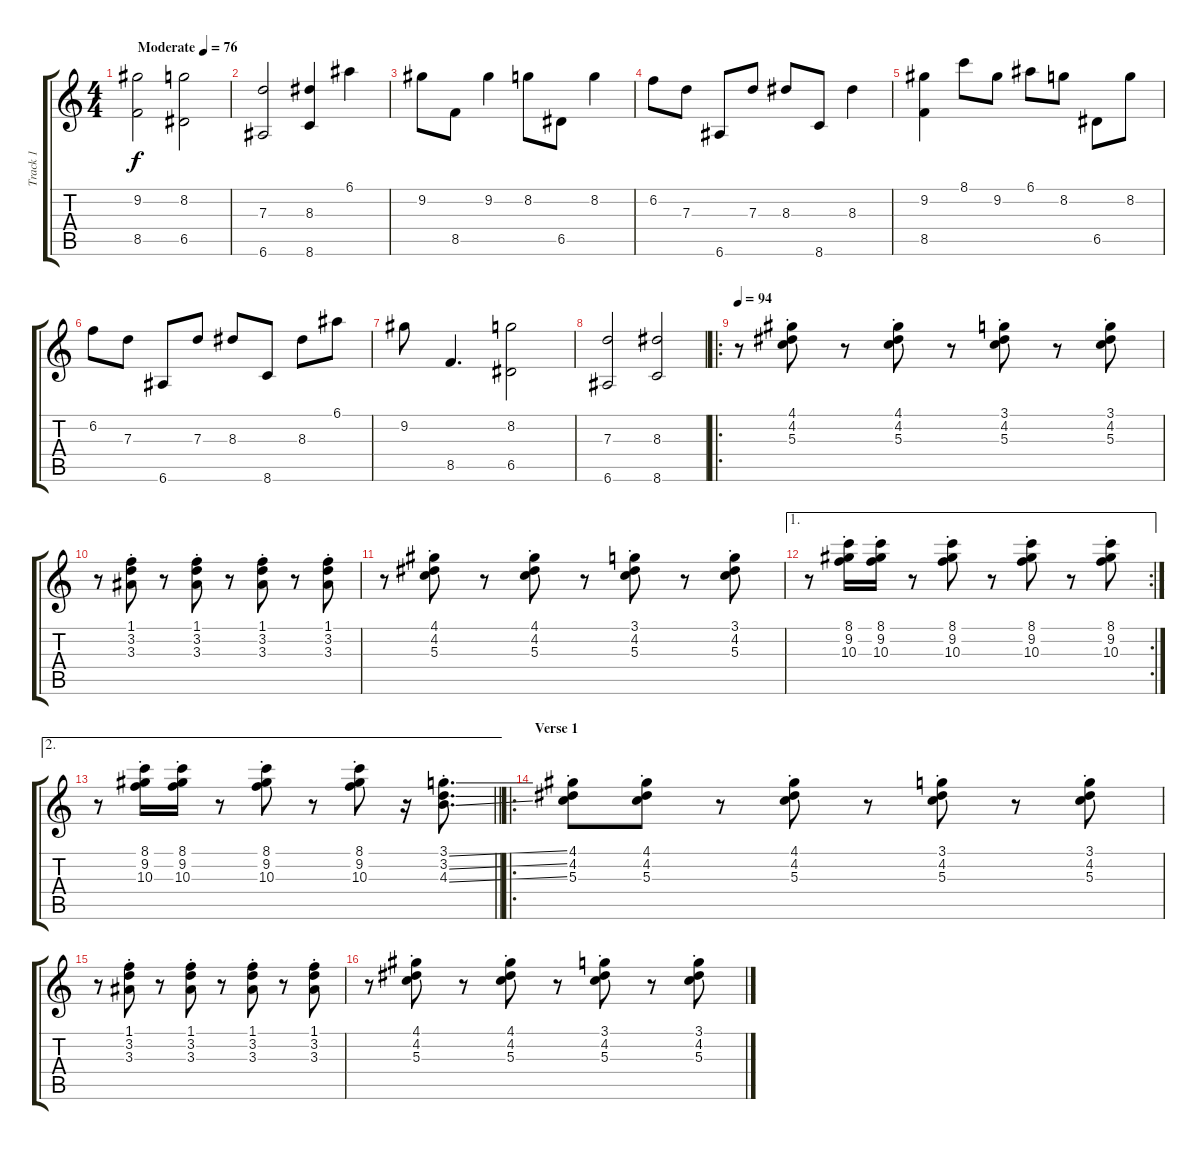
\track ("Track 1" "Track 1") {instrument electricguitarclean}
\staff {score tabs}
\tuning (E4 B3 G3 D3 A2 E2) {hide}
\ts (4 4)
\tempo (76 "Moderate")
\clef g2
\ks c
(9.2 8.5).2{dy f instrument electricguitarclean} (8.2 6.5).2 |
(7.3 6.6).2 (8.3 8.6).4 6.1.4 |
9.2.8 8.5.8 9.2.4 8.2.8 6.5.8 8.2.4 |
6.2.8 7.3.8 6.6.8 7.3.8 8.3.8 8.6.8 8.3.4 |
(9.2 8.5).4 8.1.8 9.2.8 6.1.8 8.2.8 6.5.8 8.2.8 |
6.2.8 7.3.8 6.6.8 7.3.8 8.3.8 8.6.8 8.3.8 6.1.8 |
9.2.8 8.5.4{d} (8.2 6.5).2 |
(7.3 6.6).2 (8.3 8.6).2 |
\ro
\tempo 94
r.8 (4.1{st} 4.2{st} 5.3{st}).8 r.8 (4.1{st} 4.2{st} 5.3{st}).8 r.8 (3.1{st} 4.2{st} 5.3{st}).8 r.8 (3.1{st} 4.2{st} 5.3{st}).8 |
r.8 (1.1{st} 3.2{st} 3.3{st}).8 r.8 (1.1{st} 3.2{st} 3.3{st}).8 r.8 (1.1{st} 3.2{st} 3.3{st}).8 r.8 (1.1{st} 3.2{st} 3.3{st}).8 |
r.8 (4.1{st} 4.2{st} 5.3{st}).8 r.8 (4.1{st} 4.2{st} 5.3{st}).8 r.8 (3.1{st} 4.2{st} 5.3{st}).8 r.8 (3.1{st} 4.2{st} 5.3{st}).8 |
\ae 1
\rc 2
r.8 (8.1{st} 9.2{st} 10.3{st}).16 (8.1{st} 9.2{st} 10.3{st}).16 r.8 (8.1{st} 9.2{st} 10.3{st}).8 r.8 (8.1{st} 9.2{st} 10.3{st}).8 r.8 (8.1{st} 9.2{st} 10.3{st}).8 |
\ae 2
\barLineRight lightlight
r.8 (8.1{st} 9.2{st} 10.3{st}).16 (8.1{st} 9.2{st} 10.3{st}).16 r.8 (8.1{st} 9.2{st} 10.3{st}).8 r.8 (8.1{st} 9.2{st} 10.3{st}).8 r.16 (3.1{ss st} 3.2{ss st} 4.3{ss st}).8{d} |
\ro
\section ("" "Verse 1")
(4.1{st} 4.2{st} 5.3{st}).8 (4.1{st} 4.2{st} 5.3{st}).8 r.8 (4.1{st} 4.2{st} 5.3{st}).8 r.8 (3.1{st} 4.2{st} 5.3{st}).8 r.8 (3.1{st} 4.2{st} 5.3{st}).8 |
r.8 (1.1{st} 3.2{st} 3.3{st}).8 r.8 (1.1{st} 3.2{st} 3.3{st}).8 r.8 (1.1{st} 3.2{st} 3.3{st}).8 r.8 (1.1{st} 3.2{st} 3.3{st}).8 |
r.8 (4.1{st} 4.2{st} 5.3{st}).8 r.8 (4.1{st} 4.2{st} 5.3{st}).8 r.8 (3.1{st} 4.2{st} 5.3{st}).8 r.8 (3.1{st} 4.2{st} 5.3{st}).8
